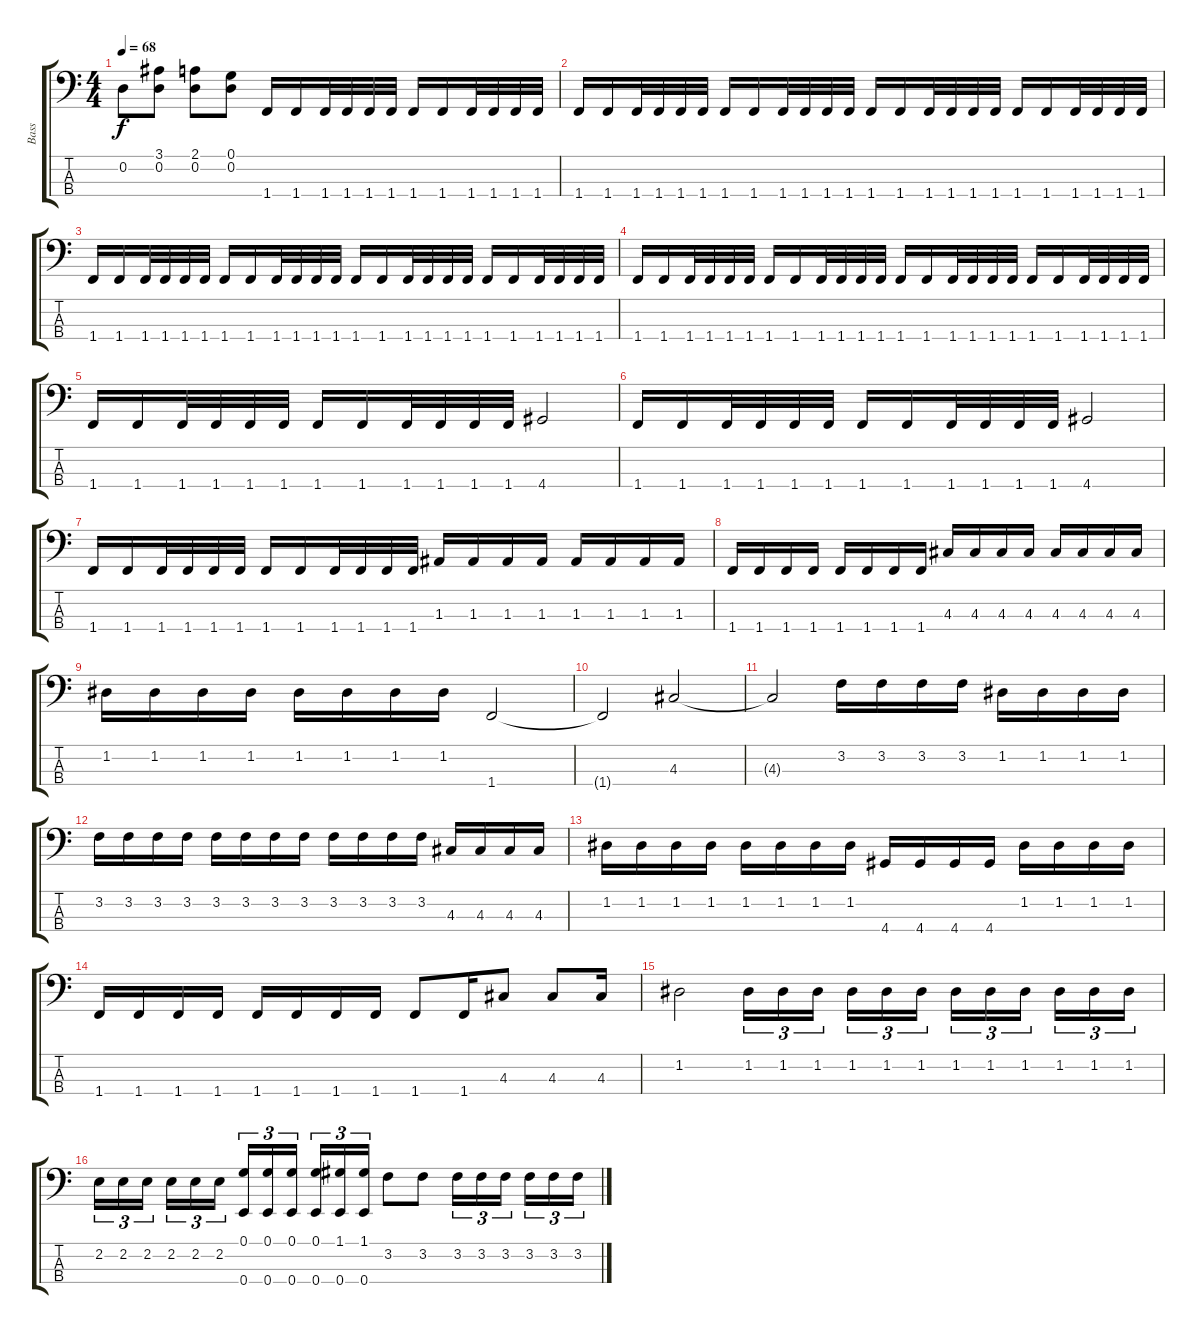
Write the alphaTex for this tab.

\track ("Bass" "Bass") {instrument electricbassfinger}
\staff {score tabs}
\tuning (G2 D2 A1 E1) {hide}
\ts (4 4)
\tempo 68
\clef f4
\ks c
0.2.8{dy f} (3.1 0.2).8 (2.1 0.2).8 (0.1 0.2).8 1.4.16 1.4.16 1.4.32 1.4.32 1.4.32 1.4.32 1.4.16 1.4.16 1.4.32 1.4.32 1.4.32 1.4.32 |
1.4.16 1.4.16 1.4.32 1.4.32 1.4.32 1.4.32 1.4.16 1.4.16 1.4.32 1.4.32 1.4.32 1.4.32 1.4.16 1.4.16 1.4.32 1.4.32 1.4.32 1.4.32 1.4.16 1.4.16 1.4.32 1.4.32 1.4.32 1.4.32 |
1.4.16 1.4.16 1.4.32 1.4.32 1.4.32 1.4.32 1.4.16 1.4.16 1.4.32 1.4.32 1.4.32 1.4.32 1.4.16 1.4.16 1.4.32 1.4.32 1.4.32 1.4.32 1.4.16 1.4.16 1.4.32 1.4.32 1.4.32 1.4.32 |
1.4.16 1.4.16 1.4.32 1.4.32 1.4.32 1.4.32 1.4.16 1.4.16 1.4.32 1.4.32 1.4.32 1.4.32 1.4.16 1.4.16 1.4.32 1.4.32 1.4.32 1.4.32 1.4.16 1.4.16 1.4.32 1.4.32 1.4.32 1.4.32 |
\section ("" "")
1.4.16 1.4.16 1.4.32 1.4.32 1.4.32 1.4.32 1.4.16 1.4.16 1.4.32 1.4.32 1.4.32 1.4.32 4.4.2 |
1.4.16 1.4.16 1.4.32 1.4.32 1.4.32 1.4.32 1.4.16 1.4.16 1.4.32 1.4.32 1.4.32 1.4.32 4.4.2 |
1.4.16 1.4.16 1.4.32 1.4.32 1.4.32 1.4.32 1.4.16 1.4.16 1.4.32 1.4.32 1.4.32 1.4.32 1.3.16 1.3.16 1.3.16 1.3.16 1.3.16 1.3.16 1.3.16 1.3.16 |
1.4.16 1.4.16 1.4.16 1.4.16 1.4.16 1.4.16 1.4.16 1.4.16 4.3.16 4.3.16 4.3.16 4.3.16 4.3.16 4.3.16 4.3.16 4.3.16 |
1.2.16 1.2.16 1.2.16 1.2.16 1.2.16 1.2.16 1.2.16 1.2.16 1.4.2 |
\section ("" "")
1.4{t}.2 4.3.2 |
4.3{t}.2 3.2.16 3.2.16 3.2.16 3.2.16 1.2.16 1.2.16 1.2.16 1.2.16 |
3.2.16 3.2.16 3.2.16 3.2.16 3.2.16 3.2.16 3.2.16 3.2.16 3.2.16 3.2.16 3.2.16 3.2.16 4.3.16 4.3.16 4.3.16 4.3.16 |
1.2.16 1.2.16 1.2.16 1.2.16 1.2.16 1.2.16 1.2.16 1.2.16 4.4.16 4.4.16 4.4.16 4.4.16 1.2.16 1.2.16 1.2.16 1.2.16 |
1.4.16 1.4.16 1.4.16 1.4.16 1.4.16 1.4.16 1.4.16 1.4.16 1.4.8 1.4.16 4.3.8 4.3.8 4.3.16 |
1.2.2 1.2.16{tu (3 2)} 1.2.16{tu (3 2)} 1.2.16{tu (3 2)} 1.2.16{tu (3 2)} 1.2.16{tu (3 2)} 1.2.16{tu (3 2)} 1.2.16{tu (3 2)} 1.2.16{tu (3 2)} 1.2.16{tu (3 2)} 1.2.16{tu (3 2)} 1.2.16{tu (3 2)} 1.2.16{tu (3 2)} |
2.2.16{tu (3 2)} 2.2.16{tu (3 2)} 2.2.16{tu (3 2)} 2.2.16{tu (3 2)} 2.2.16{tu (3 2)} 2.2.16{tu (3 2)} (0.1 0.4).16{tu (3 2)} (0.1 0.4).16{tu (3 2)} (0.1 0.4).16{tu (3 2)} (0.1 0.4).16{tu (3 2)} (1.1 0.4).16{tu (3 2)} (1.1 0.4).16{tu (3 2)} 3.2.8 3.2.8 3.2.16{tu (3 2)} 3.2.16{tu (3 2)} 3.2.16{tu (3 2)} 3.2.16{tu (3 2)} 3.2.16{tu (3 2)} 3.2.16{tu (3 2)}
